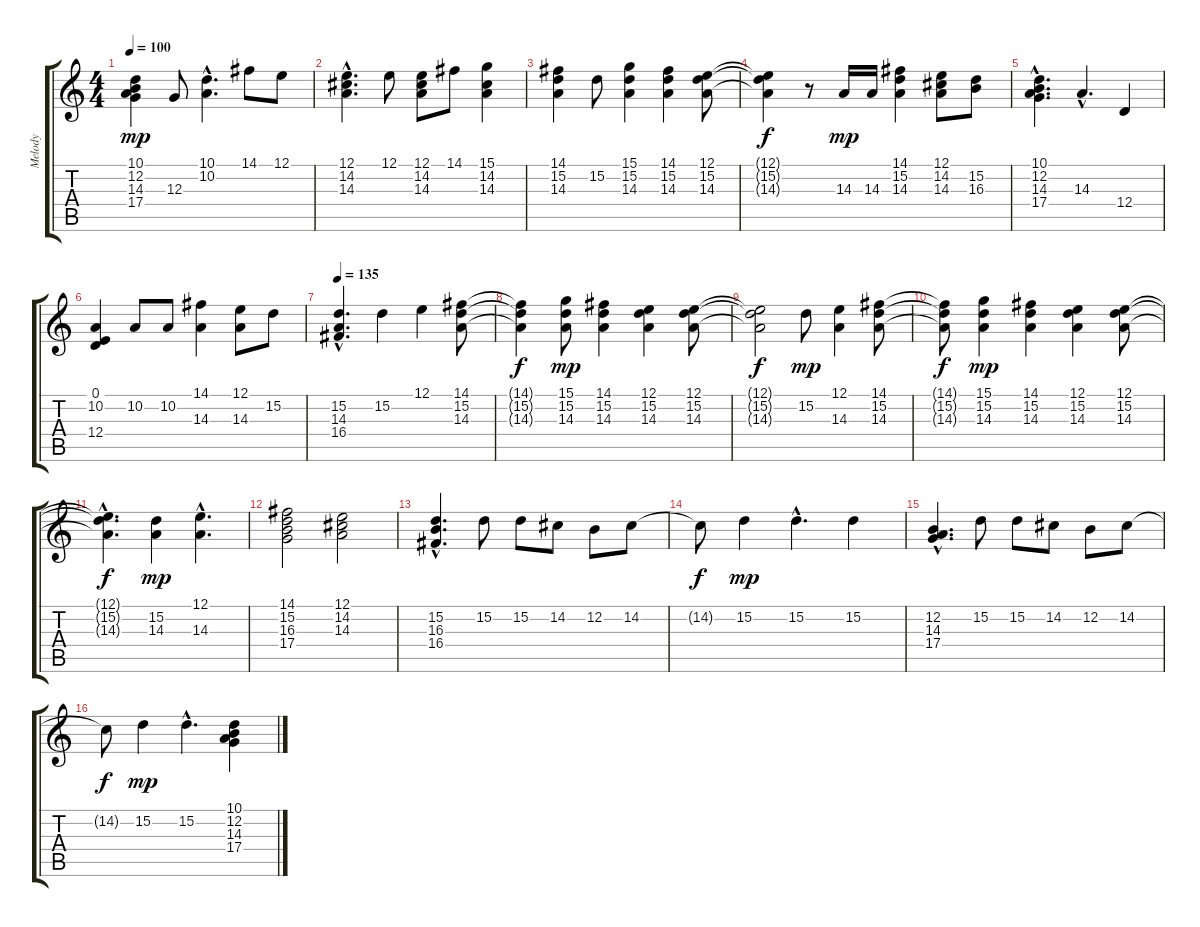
\track ("Melody          " "Melody    ") {instrument acousticgrandpiano}
\staff {score tabs}
\tuning (E4 B3 G3 D3 A2 E2) {hide}
\ts (4 4)
\tempo 100
\clef g2
\ks c
(10.1 12.2 14.3 17.4).4{dy mp} 12.3.8 (10.1{hac} 10.2{hac}).4{d} 14.1.8 12.1.8 |
(12.1{hac} 14.2 14.3).4{d} 12.1.8 (12.1 14.2 14.3).8 14.1.8 (15.1 14.2 14.3).4 |
(14.1 15.2 14.3).4 15.2.8 (15.1 15.2 14.3).4 (14.1 15.2 14.3).4 (12.1 15.2 14.3).8 |
(12.1{t} 15.2{t} 14.3{t}).4{dy f} r.8 14.3.16{dy mp} 14.3.16 (14.1 15.2 14.3).4 (12.1 14.2 14.3).8 (15.2 16.3).8 |
(10.1{hac} 12.2{hac} 14.3{hac} 17.4{hac}).4{d} 14.3{hac}.4{d} 12.4.4 |
(0.1 10.2 12.4).4 10.2.8 10.2.8 (14.1 14.3).4 (12.1 14.3).8 15.2.8 |
\tempo 135
(15.2{hac} 14.3{hac} 16.4{hac}).4{d} 15.2.4 12.1.4 (14.1 15.2 14.3).8 |
(14.1{t} 15.2{t} 14.3{t}).4{dy f} (15.1 15.2 14.3).8{dy mp} (14.1 15.2 14.3).4 (12.1 15.2 14.3).4 (12.1 15.2 14.3).8 |
(12.1{t} 15.2{t} 14.3{t}).2{dy f} 15.2.8{dy mp} (12.1 14.3).4 (14.1 15.2 14.3).8 |
(14.1{t} 15.2{t} 14.3{t}).8{dy f} (15.1 15.2 14.3).4{dy mp} (14.1 15.2 14.3).4 (12.1 15.2 14.3).4 (12.1 15.2 14.3).8 |
(12.1{hac t} 15.2{hac t} 14.3{hac t}).4{d dy f} (15.2 14.3).4{dy mp} (12.1{hac} 14.3{hac}).4{d} |
(14.1 15.2 16.3 17.4).2 (12.1 14.2 14.3).2 |
(15.2{hac} 16.3{hac} 16.4).4{d} 15.2.8 15.2.8 14.2.8 12.2.8 14.2.8 |
14.2{t}.8{dy f} 15.2.4{dy mp} 15.2{hac}.4{d} 15.2.4 |
(12.2{hac} 14.3 17.4).4{d} 15.2.8 15.2.8 14.2.8 12.2.8 14.2.8 |
14.2{t}.8{dy f} 15.2.4{dy mp} 15.2{hac}.4{d} (10.1 12.2 14.3 17.4).4
